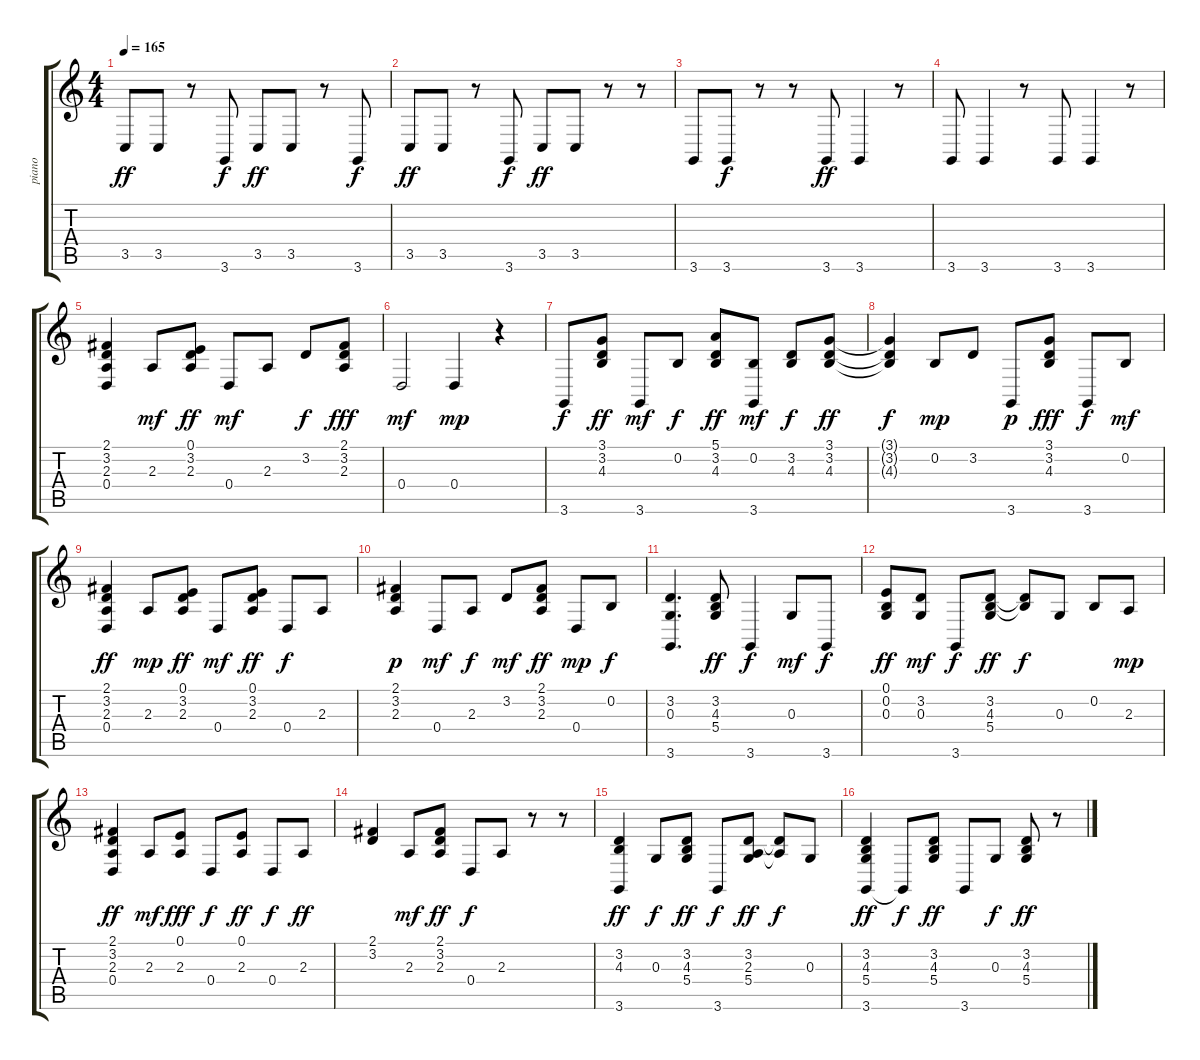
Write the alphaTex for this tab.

\track ("piano" "piano") {instrument brightacousticpiano}
\staff {score tabs}
\tuning (E4 B3 G3 D3 A2 E2) {hide}
\ts (4 4)
\tempo 165
\clef g2
\ks c
3.5.8{dy ff} 3.5.8 r.8 3.6.8{dy f} 3.5.8{dy ff} 3.5.8 r.8 3.6.8{dy f} |
3.5.8{dy ff} 3.5.8 r.8 3.6.8{dy f} 3.5.8{dy ff} 3.5.8 r.8 r.8 |
3.6.8 3.6.8{dy f} r.8 r.8 3.6.8{dy ff} 3.6.4 r.8 |
3.6.8 3.6.4 r.8 3.6.8 3.6.4 r.8 |
(2.1 3.2 2.3 0.4).4 2.3.8{dy mf} (0.1 3.2 2.3).8{dy ff} 0.4.8{dy mf} 2.3.8 3.2.8{dy f} (2.1 3.2 2.3).8{dy fff} |
0.4.2{dy mf} 0.4.4{dy mp} r.4 |
3.6.8{dy f} (3.1 3.2 4.3).8{dy ff} 3.6.8{dy mf} 0.2.8{dy f} (5.1 3.2 4.3).8{dy ff} (0.2 3.6).8{dy mf} (3.2 4.3).8{dy f} (3.1 3.2 4.3).8{dy ff} |
(3.1{t} 3.2{t} 4.3{t}).4{dy f} 0.2.8{dy mp} 3.2.8 3.6.8{dy p} (3.1 3.2 4.3).8{dy fff} 3.6.8{dy f} 0.2.8{dy mf} |
(2.1 3.2 2.3 0.4).4{dy ff} 2.3.8{dy mp} (0.1 3.2 2.3).8{dy ff} 0.4.8{dy mf} (0.1 3.2 2.3).8{dy ff} 0.4.8{dy f} 2.3.8 |
(2.1 3.2 2.3).4{dy p} 0.4.8{dy mf} 2.3.8{dy f} 3.2.8{dy mf} (2.1 3.2 2.3).8{dy ff} 0.4.8{dy mp} 0.2.8{dy f} |
(3.2 0.3 3.6).4{d} (3.2 4.3 5.4).8{dy ff} 3.6.4{dy f} 0.3.8{dy mf} 3.6.8{dy f} |
(0.1 0.2 0.3).8{dy ff} (3.2 0.3).8{dy mf} 3.6.8{dy f} (3.2 4.3 5.4).8{dy ff} (3.2{t} 4.3{t}).8{dy f} 0.3.8 0.2.8 2.3.8{dy mp} |
(2.1 3.2 2.3 0.4).4{dy ff} 2.3.8{dy mf} (0.1 2.3).8{dy fff} 0.4.8{dy f} (0.1 2.3).8{dy ff} 0.4.8{dy f} 2.3.8{dy ff} |
(2.1 3.2).4 2.3.8{dy mf} (2.1 3.2 2.3).8{dy ff} 0.4.8{dy f} 2.3.8 r.8 r.8 |
(3.2 4.3 3.6).4{dy ff} 0.3.8{dy f} (3.2 4.3 5.4).8{dy ff} 3.6.8{dy f} (3.2 2.3 5.4).8{dy ff} (3.2{t} 2.3{t}).8{dy f} 0.3.8 |
(3.2 4.3 5.4 3.6).4{dy ff} 3.6{t}.8{dy f} (3.2 4.3 5.4).8{dy ff} 3.6.8 0.3.8{dy f} (3.2 4.3 5.4).8{dy ff} r.8
